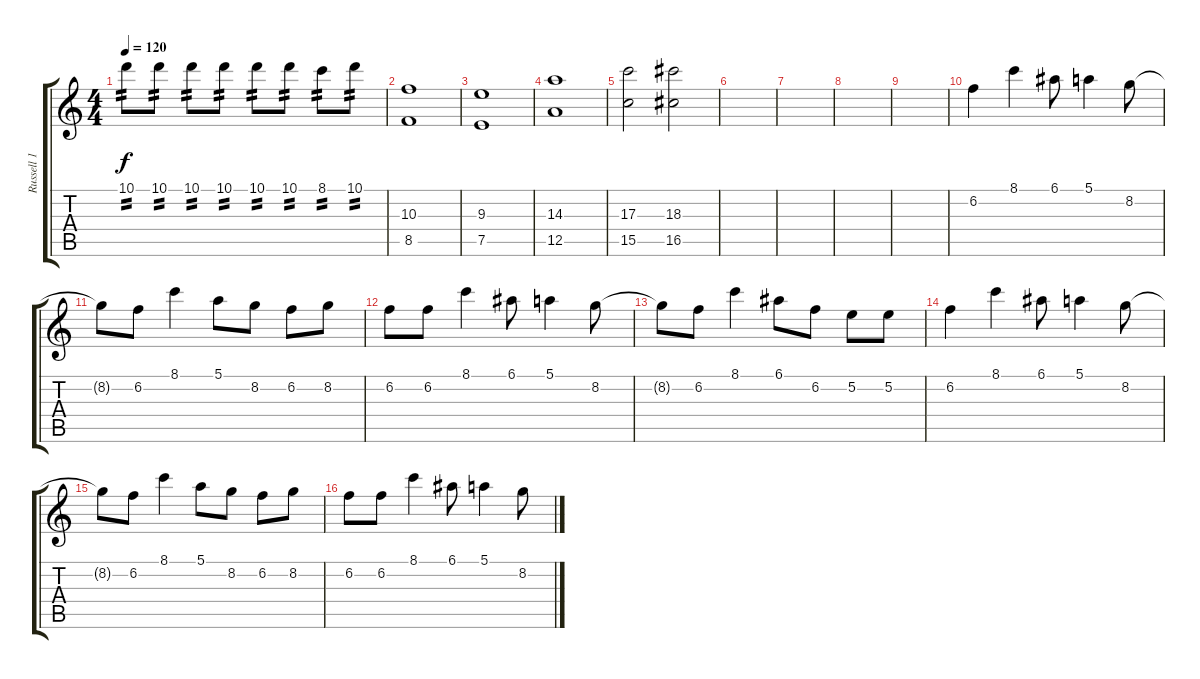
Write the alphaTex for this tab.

\track ("Russell 1" "Russell 1") {instrument overdrivenguitar}
\staff {score tabs}
\tuning (E4 B3 G3 D3 A2 E2) {hide}
\ts (4 4)
\tempo 120
\clef g2
\ks c
10.1.8{tp 2 dy f} 10.1.8{tp 2} 10.1.8{tp 2} 10.1.8{tp 2} 10.1.8{tp 2} 10.1.8{tp 2} 8.1.8{tp 2} 10.1.8{tp 2} |
(10.3 8.5).1 |
(9.3 7.5).1 |
(14.3 12.5).1 |
(17.3 15.5).2 (18.3 16.5).2 |
|
|
|
|
6.2.4 8.1.4 6.1.8 5.1.4 8.2.8 |
8.2{t}.8 6.2.8 8.1.4 5.1.8 8.2.8 6.2.8 8.2.8 |
6.2.8 6.2.8 8.1.4 6.1.8 5.1.4 8.2.8 |
8.2{t}.8 6.2.8 8.1.4 6.1.8 6.2.8 5.2.8 5.2.8 |
6.2.4 8.1.4 6.1.8 5.1.4 8.2.8 |
8.2{t}.8 6.2.8 8.1.4 5.1.8 8.2.8 6.2.8 8.2.8 |
6.2.8 6.2.8 8.1.4 6.1.8 5.1.4 8.2.8
